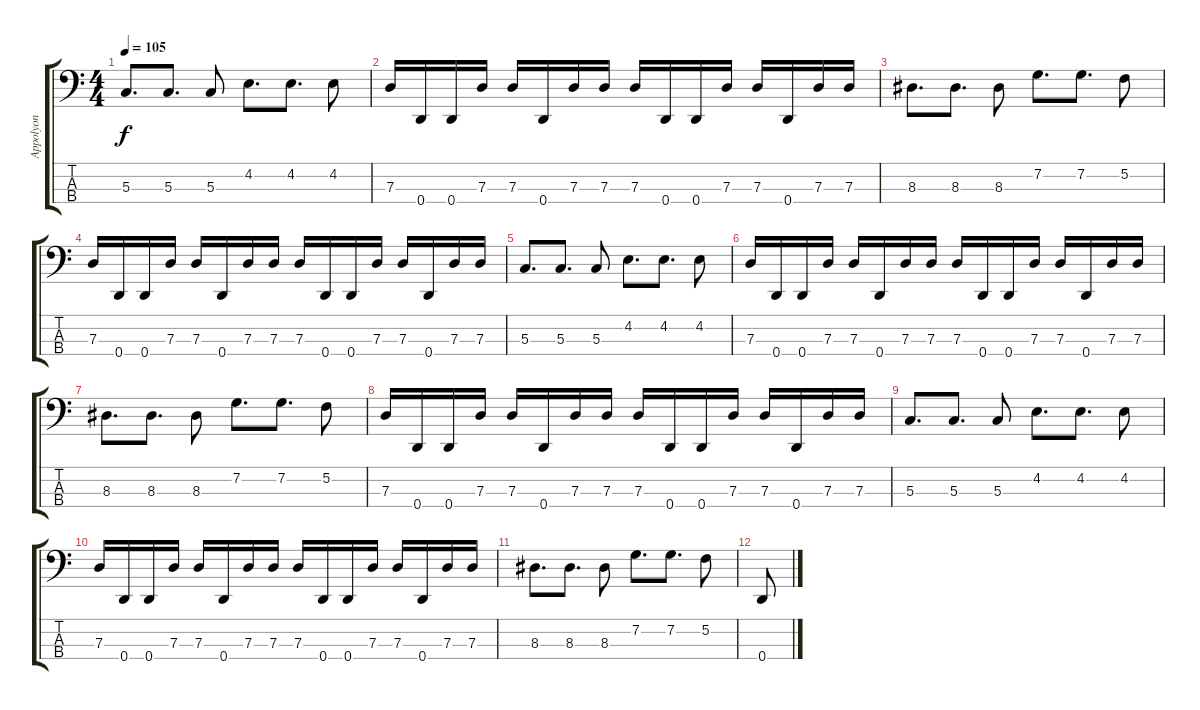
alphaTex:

\track ("Appolyon" "Appolyon") {instrument electricbassfinger}
\staff {score tabs}
\tuning (F2 C2 G1 D1) {hide}
\ts (4 4)
\tempo 105
\clef f4
\ks c
5.3.8{d dy f} 5.3.8{d} 5.3.8 4.2.8{d} 4.2.8{d} 4.2.8 |
7.3.16 0.4.16 0.4.16 7.3.16 7.3.16 0.4.16 7.3.16 7.3.16 7.3.16 0.4.16 0.4.16 7.3.16 7.3.16 0.4.16 7.3.16 7.3.16 |
8.3.8{d} 8.3.8{d} 8.3.8 7.2.8{d} 7.2.8{d} 5.2.8 |
7.3.16 0.4.16 0.4.16 7.3.16 7.3.16 0.4.16 7.3.16 7.3.16 7.3.16 0.4.16 0.4.16 7.3.16 7.3.16 0.4.16 7.3.16 7.3.16 |
5.3.8{d} 5.3.8{d} 5.3.8 4.2.8{d} 4.2.8{d} 4.2.8 |
7.3.16 0.4.16 0.4.16 7.3.16 7.3.16 0.4.16 7.3.16 7.3.16 7.3.16 0.4.16 0.4.16 7.3.16 7.3.16 0.4.16 7.3.16 7.3.16 |
8.3.8{d} 8.3.8{d} 8.3.8 7.2.8{d} 7.2.8{d} 5.2.8 |
7.3.16 0.4.16 0.4.16 7.3.16 7.3.16 0.4.16 7.3.16 7.3.16 7.3.16 0.4.16 0.4.16 7.3.16 7.3.16 0.4.16 7.3.16 7.3.16 |
5.3.8{d} 5.3.8{d} 5.3.8 4.2.8{d} 4.2.8{d} 4.2.8 |
7.3.16 0.4.16 0.4.16 7.3.16 7.3.16 0.4.16 7.3.16 7.3.16 7.3.16 0.4.16 0.4.16 7.3.16 7.3.16 0.4.16 7.3.16 7.3.16 |
8.3.8{d} 8.3.8{d} 8.3.8 7.2.8{d} 7.2.8{d} 5.2.8 |
0.4.8
